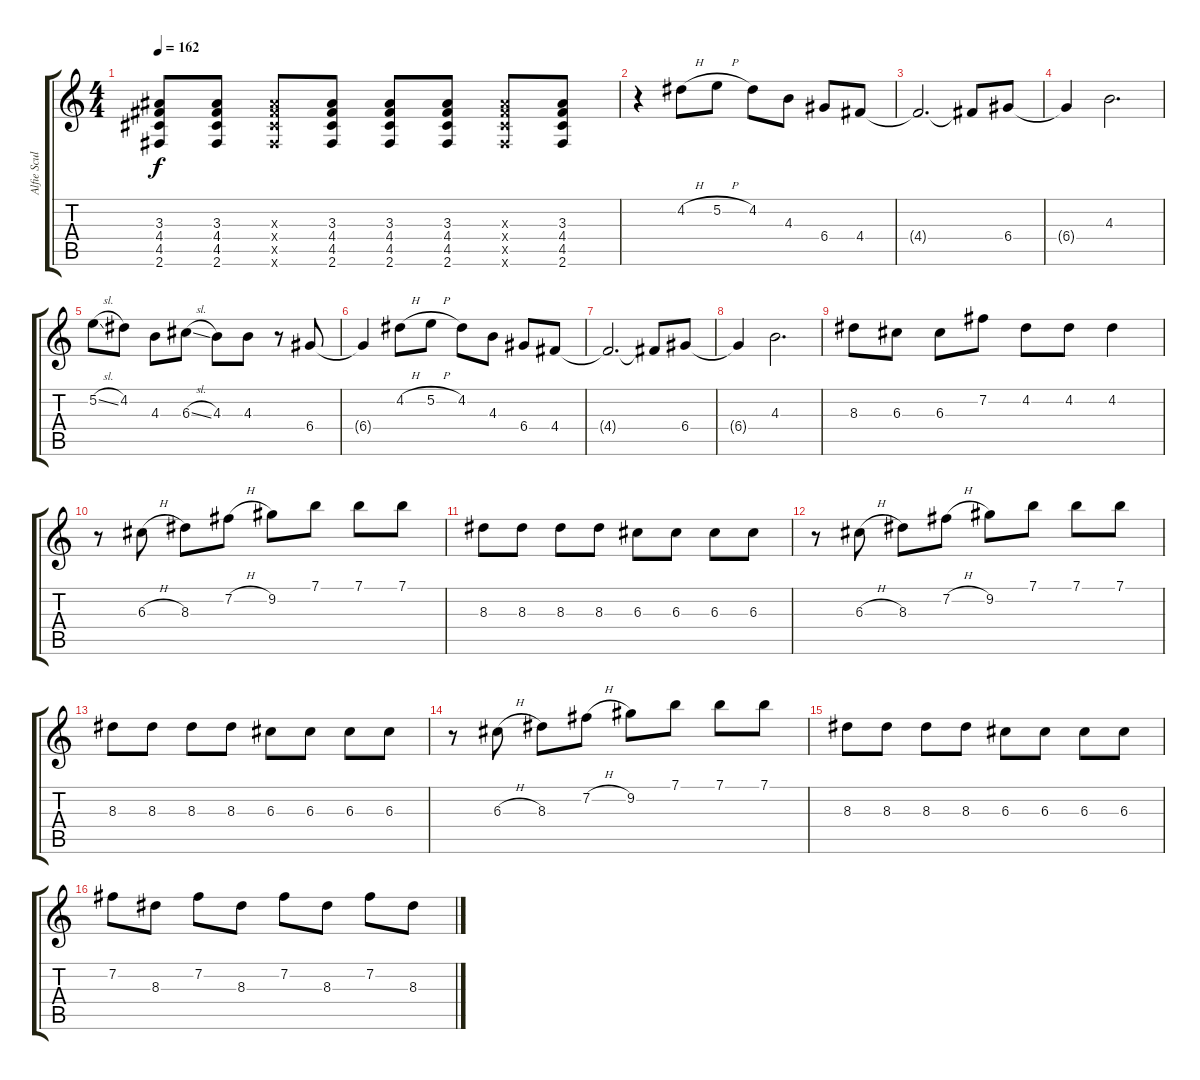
\track ("Alfie Scully" "Alfie Scul") {instrument distortionguitar}
\staff {score tabs}
\tuning (E4 B3 G3 D3 A2 E2) {hide}
\ts (4 4)
\tempo 162
\clef g2
\ks c
(3.3 4.4 4.5 2.6).8{dy f} (3.3 4.4 4.5 2.6).8 (3.3{x} 4.4{x} 4.5{x} 2.6{x}).8 (3.3 4.4 4.5 2.6).8 (3.3 4.4 4.5 2.6).8 (3.3 4.4 4.5 2.6).8 (3.3{x} 4.4{x} 4.5{x} 2.6{x}).8 (3.3 4.4 4.5 2.6).8 |
r.4 4.2{h}.8 5.2{h}.8 4.2.8 4.3.8 6.4.8 4.4.8 |
4.4{t}.2{d} 4.4{t}.8 6.4.8 |
6.4{t}.4 4.3.2{d} |
5.2{sl}.8 4.2.8 4.3.8 6.3{sl}.8 4.3.8 4.3.8 r.8 6.4.8 |
6.4{t}.4 4.2{h}.8 5.2{h}.8 4.2.8 4.3.8 6.4.8 4.4.8 |
4.4{t}.2{d} 4.4{t}.8 6.4.8 |
6.4{t}.4 4.3.2{d} |
8.3.8 6.3.8 6.3.8 7.2.8 4.2.8 4.2.8 4.2.4 |
r.8 6.3{h}.8 8.3.8 7.2{h}.8 9.2.8 7.1.8 7.1.8 7.1.8 |
8.3.8 8.3.8 8.3.8 8.3.8 6.3.8 6.3.8 6.3.8 6.3.8 |
r.8 6.3{h}.8 8.3.8 7.2{h}.8 9.2.8 7.1.8 7.1.8 7.1.8 |
8.3.8 8.3.8 8.3.8 8.3.8 6.3.8 6.3.8 6.3.8 6.3.8 |
r.8 6.3{h}.8 8.3.8 7.2{h}.8 9.2.8 7.1.8 7.1.8 7.1.8 |
8.3.8 8.3.8 8.3.8 8.3.8 6.3.8 6.3.8 6.3.8 6.3.8 |
7.2.8 8.3.8 7.2.8 8.3.8 7.2.8 8.3.8 7.2.8 8.3.8
